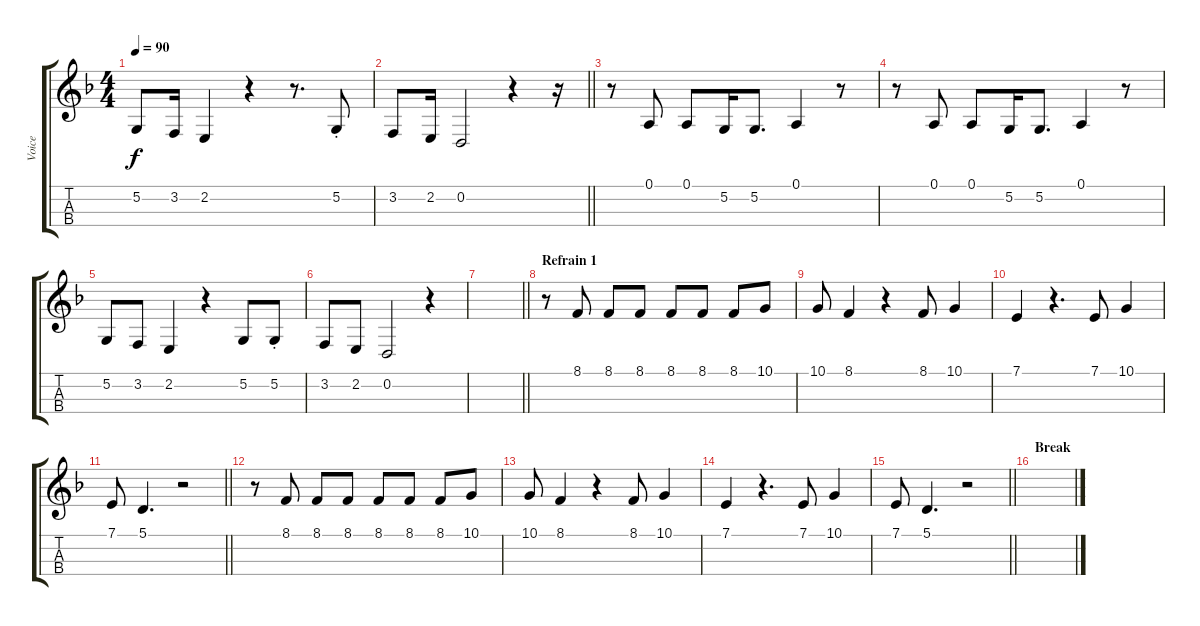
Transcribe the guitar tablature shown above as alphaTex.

\track ("Voice" "Voice") {instrument altosax}
\staff {score tabs}
\tuning (A3 D3 G2 C2) {hide}
\ts (4 4)
\tempo 90
\clef g2
\ks dminor
5.2.8{dy f} 3.2.16 2.2.4 r.4 r.8{d} 5.2{st}.8 |
\barLineRight lightlight
3.2.8 2.2.16 0.2.2 r.4 r.16 |
r.8 0.1.8 0.1.8 5.2.16 5.2.8{d} 0.1.4 r.8 |
r.8 0.1.8 0.1.8 5.2.16 5.2.8{d} 0.1.4 r.8 |
5.2.8 3.2.8 2.2.4 r.4 5.2.8 5.2{st}.8 |
3.2.8 2.2.8 0.2.2 r.4 |
\barLineRight lightlight
|
\section ("" "Refrain 1")
r.8 8.1.8 8.1.8 8.1.8 8.1.8 8.1.8 8.1.8 10.1.8 |
10.1.8 8.1.4 r.4 8.1.8 10.1.4 |
7.1.4 r.4{d} 7.1.8 10.1.4 |
\barLineRight lightlight
7.1.8 5.1.4{d} r.2 |
r.8 8.1.8 8.1.8 8.1.8 8.1.8 8.1.8 8.1.8 10.1.8 |
10.1.8 8.1.4 r.4 8.1.8 10.1.4 |
7.1.4 r.4{d} 7.1.8 10.1.4 |
\barLineRight lightlight
7.1.8 5.1.4{d} r.2 |
\section ("" "Break")
